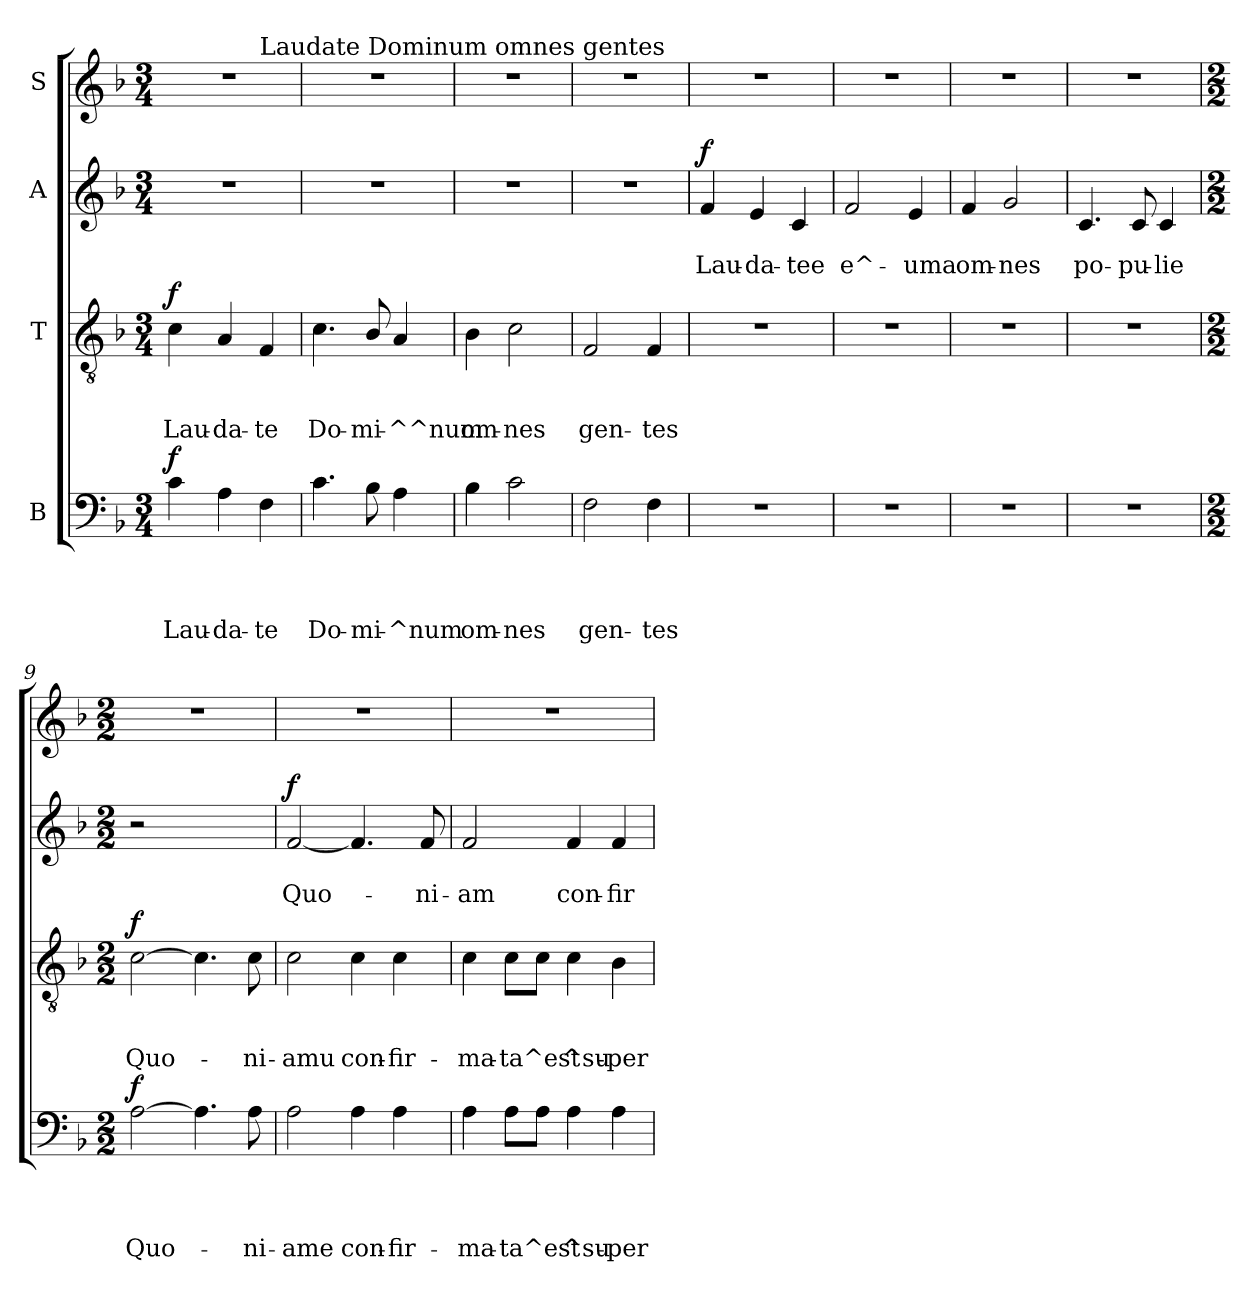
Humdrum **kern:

**kern	**text	**text	**text	**text	**dynam	**kern	**text	**text	**text	**dynam	**kern	**text	**text	**dynam	**kern
*part4	*part4	*part4	*part4	*part4	*part4	*part3	*part3	*part3	*part3	*part3	*part2	*part2	*part2	*part2	*part1
*staff4	*staff4	*staff4	*staff4	*staff4	*staff4	*staff3	*staff3	*staff3	*staff3	*staff3	*staff2	*staff2	*staff2	*staff2	*staff1
*I"B	*	*	*	*	*	*I"T	*	*	*	*	*I"A	*	*	*	*I"S
*clefF4	*	*	*	*	*	*clefGv2	*	*	*	*	*clefG2	*	*	*	*clefG2
*k[b-]	*	*	*	*	*	*k[b-]	*	*	*	*	*k[b-]	*	*	*	*k[b-]
*F:	*	*	*	*	*	*F:	*	*	*	*	*F:	*	*	*	*F:
*M3/4	*	*	*	*	*	*M3/4	*	*	*	*	*M3/4	*	*	*	*M3/4
=1	=1	=1	=1	=1	=1	=1	=1	=1	=1	=1	=1	=1	=1	=1	=1
!	!	!	!	!LO:LY:b	!LO:DY:a	!	!	!	!LO:LY:b	!LO:DY:a	!	!	!	!	!
*	*	*	*	*	*	*	*	*	*	*	*	*	*	*	*^
4c\	.	.	.	Lau-	f	4c\	.	.	Lau-	f	2.r	.	.	.	2.r	2ryy
!	!	!	!	!LO:LY:b	!	!	!	!	!LO:LY:b	!	!	!	!	!	!	!
4A\	.	.	.	-da-	.	4A/	.	.	-da-	.	.	.	.	.	.	.
!	!	!	!	!	!	!	!	!	!	!	!	!	!	!	!	!LO:TX:a:t=Laudate Dominum omnes gentes
!	!	!	!	!LO:LY:b	!	!	!	!	!LO:LY:b	!	!	!	!	!	!	!
4F\	.	.	.	-te	.	4F/	.	.	-te	.	.	.	.	.	.	4ryy
=2	=2	=2	=2	=2	=2	=2	=2	=2	=2	=2	=2	=2	=2	=2	=2	=2
!	!	!	!	!LO:LY:b	!	!	!	!	!LO:LY:b	!	!	!	!	!	!	!
*	*	*	*	*	*	*	*	*	*	*	*	*	*	*	*v	*v
4.c\	.	.	.	Do-	.	4.c\	.	.	Do-	.	2.r	.	.	.	2.r
!	!	!	!	!LO:LY:b	!	!	!	!	!LO:LY:b	!	!	!	!	!	!
8B-\	.	.	.	-mi-	.	8B-/	.	.	-mi-	.	.	.	.	.	.
!	!	!	!	!LO:LY:b	!	!	!	!	!LO:LY:b	!	!	!	!	!	!
4A\	.	.	.	-^num	.	4A/	.	.	-^^num	.	.	.	.	.	.
=3	=3	=3	=3	=3	=3	=3	=3	=3	=3	=3	=3	=3	=3	=3	=3
!	!	!	!	!LO:LY:b	!	!	!	!	!LO:LY:b	!	!	!	!	!	!
4B-\	.	.	.	om-	.	4B-\	.	.	om-	.	2.r	.	.	.	2.r
!	!	!	!	!LO:LY:b	!	!	!	!	!LO:LY:b	!	!	!	!	!	!
2c\	.	.	.	-nes	.	2c\	.	.	-nes	.	.	.	.	.	.
=4	=4	=4	=4	=4	=4	=4	=4	=4	=4	=4	=4	=4	=4	=4	=4
!	!	!	!	!LO:LY:b	!	!	!	!	!LO:LY:b	!	!	!	!	!	!
2F\	.	.	.	gen-	.	2F/	.	.	gen-	.	2.r	.	.	.	2.r
!	!	!	!	!LO:LY:b	!	!	!	!	!LO:LY:b	!	!	!	!	!	!
4F\	.	.	.	-tes	.	4F/	.	.	-tes	.	.	.	.	.	.
=5	=5	=5	=5	=5	=5	=5	=5	=5	=5	=5	=5	=5	=5	=5	=5
!	!	!	!	!	!	!	!	!	!	!	!	!	!LO:LY:b	!LO:DY:a	!
2.r	.	.	.	.	.	2.r	.	.	.	.	4f/	.	Lau-	f	2.r
!	!	!	!	!	!	!	!	!	!	!	!	!	!LO:LY:b	!	!
.	.	.	.	.	.	.	.	.	.	.	4e/	.	-da-	.	.
!	!	!	!	!	!	!	!	!	!	!	!	!	!LO:LY:b	!	!
.	.	.	.	.	.	.	.	.	.	.	4c/	.	-tee	.	.
!!LO:LB:g=z
=6	=6	=6	=6	=6	=6	=6	=6	=6	=6	=6	=6	=6	=6	=6	=6
!	!	!	!	!	!	!	!	!	!	!	!	!	!LO:LY:b	!	!
2.r	.	.	.	.	.	2.r	.	.	.	.	2f/	.	e^-	.	2.r
!	!	!	!	!	!	!	!	!	!	!	!	!	!LO:LY:b	!	!
.	.	.	.	.	.	.	.	.	.	.	4e/	.	-uma	.	.
=7	=7	=7	=7	=7	=7	=7	=7	=7	=7	=7	=7	=7	=7	=7	=7
!	!	!	!	!	!	!	!	!	!	!	!	!	!LO:LY:b	!	!
2.r	.	.	.	.	.	2.r	.	.	.	.	4f/	.	om-	.	2.r
!	!	!	!	!	!	!	!	!	!	!	!	!	!LO:LY:b	!	!
.	.	.	.	.	.	.	.	.	.	.	2g/	.	-nes	.	.
=8	=8	=8	=8	=8	=8	=8	=8	=8	=8	=8	=8	=8	=8	=8	=8
!	!	!	!	!	!	!	!	!	!	!	!	!	!LO:LY:b	!	!
2.r	.	.	.	.	.	2.r	.	.	.	.	4.c/	.	po-	.	2.r
!	!	!	!	!	!	!	!	!	!	!	!	!	!LO:LY:b	!	!
.	.	.	.	.	.	.	.	.	.	.	8c/	.	-pu-	.	.
!	!	!	!	!	!	!	!	!	!	!	!	!	!LO:LY:b	!	!
.	.	.	.	.	.	.	.	.	.	.	4c/	.	-lie	.	.
=9	=9	=9	=9	=9	=9	=9	=9	=9	=9	=9	=9	=9	=9	=9	=9
*M2/2	*	*	*	*	*	*M2/2	*	*	*	*	*M2/2	*	*	*	*M2/2
!	!	!	!	!LO:LY:b	!LO:DY:a	!	!	!	!LO:LY:b	!LO:DY:a	!	!	!	!	!
[>2A\	.	.	.	Quo-	f	[>2c\	.	.	Quo-	f	2r	.	.	.	1r
4.A\]	.	.	.	.	.	4.c\]	.	.	.	.	2ryy	.	.	.	.
!	!	!	!	!LO:LY:b	!	!	!	!	!LO:LY:b	!	!	!	!	!	!
8A\	.	.	.	-ni-	.	8c\	.	.	-ni-	.	.	.	.	.	.
=10	=10	=10	=10	=10	=10	=10	=10	=10	=10	=10	=10	=10	=10	=10	=10
!	!	!	!	!LO:LY:b	!	!	!	!	!LO:LY:b	!	!	!	!LO:LY:b	!LO:DY:a	!
2A\	.	.	.	-ame	.	2c\	.	.	-amu	.	[<2f/	.	Quo-	f	1r
!	!	!	!	!LO:LY:b	!	!	!	!	!LO:LY:b	!	!	!	!	!	!
4A\	.	.	.	con-	.	4c\	.	.	con-	.	4.f/]	.	.	.	.
!	!	!	!	!LO:LY:b	!	!	!	!	!LO:LY:b	!	!	!	!	!	!
4A\	.	.	.	-fir-	.	4c\	.	.	-fir-	.	.	.	.	.	.
!	!	!	!	!	!	!	!	!	!	!	!	!	!LO:LY:b	!	!
.	.	.	.	.	.	.	.	.	.	.	8f/	.	-ni-	.	.
=11	=11	=11	=11	=11	=11	=11	=11	=11	=11	=11	=11	=11	=11	=11	=11
!	!	!	!	!LO:LY:b	!	!	!	!	!LO:LY:b	!	!	!	!LO:LY:b	!	!
4A\	.	.	.	-ma-	.	4c\	.	.	-ma-	.	2f/	.	-am	.	1r
!	!	!	!	!LO:LY:b	!	!	!	!	!LO:LY:b	!	!	!	!	!	!
8A\L	.	.	.	-ta^est	.	8c\L	.	.	-ta^est	.	.	.	.	.	.
8A\J	.	.	.	.	.	8c\J	.	.	.	.	.	.	.	.	.
!	!	!	!	!LO:LY:b	!	!	!	!	!LO:LY:b	!	!	!	!LO:LY:b	!	!
4A\	.	.	.	^su-	.	4c\	.	.	^su-	.	4f/	.	con-	.	.
!	!	!	!	!LO:LY:b	!	!	!	!	!LO:LY:b	!	!	!	!LO:LY:b	!	!
4A\	.	.	.	-per	.	4B-\	.	.	-per	.	4f/	.	-fir	.	.
=	=	=	=	=	=	=	=	=	=	=	=	=	=	=	=
*-	*-	*-	*-	*-	*-	*-	*-	*-	*-	*-	*-	*-	*-	*-	*-
